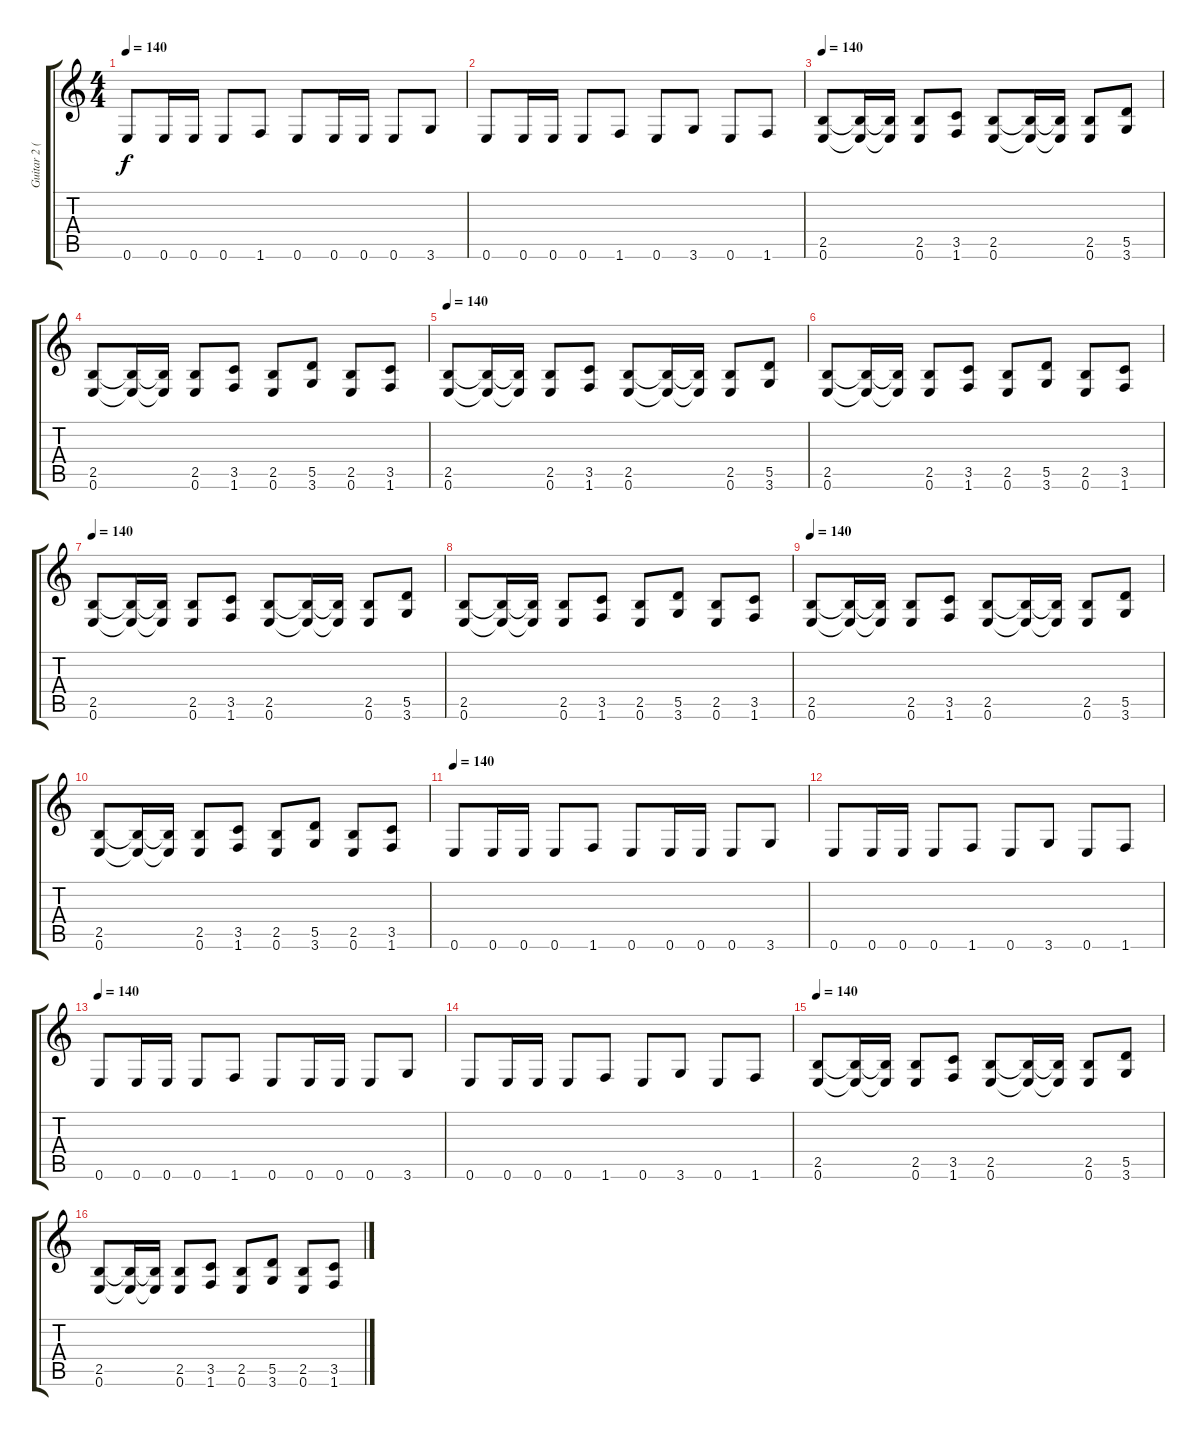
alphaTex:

\track ("Guitar 2 (Tommy Eriksson)" "Guitar 2 (") {instrument distortionguitar}
\staff {score tabs}
\tuning (E4 B3 G3 D3 A2 E2) {hide}
\ts (4 4)
\tempo 140
\clef g2
\ks c
0.6.8{dy f} 0.6.16 0.6.16 0.6.8 1.6.8 0.6.8 0.6.16 0.6.16 0.6.8 3.6.8 |
0.6.8 0.6.16 0.6.16 0.6.8 1.6.8 0.6.8 3.6.8 0.6.8 1.6.8 |
\tempo 140
(2.5 0.6).8 (2.5{t} 0.6{t}).16 (2.5{t} 0.6{t}).16 (2.5 0.6).8 (3.5 1.6).8 (2.5 0.6).8 (2.5{t} 0.6{t}).16 (2.5{t} 0.6{t}).16 (2.5 0.6).8 (5.5 3.6).8 |
(2.5 0.6).8 (2.5{t} 0.6{t}).16 (2.5{t} 0.6{t}).16 (2.5 0.6).8 (3.5 1.6).8 (2.5 0.6).8 (5.5 3.6).8 (2.5 0.6).8 (3.5 1.6).8 |
\tempo 140
(2.5 0.6).8 (2.5{t} 0.6{t}).16 (2.5{t} 0.6{t}).16 (2.5 0.6).8 (3.5 1.6).8 (2.5 0.6).8 (2.5{t} 0.6{t}).16 (2.5{t} 0.6{t}).16 (2.5 0.6).8 (5.5 3.6).8 |
(2.5 0.6).8 (2.5{t} 0.6{t}).16 (2.5{t} 0.6{t}).16 (2.5 0.6).8 (3.5 1.6).8 (2.5 0.6).8 (5.5 3.6).8 (2.5 0.6).8 (3.5 1.6).8 |
\tempo 140
(2.5 0.6).8 (2.5{t} 0.6{t}).16 (2.5{t} 0.6{t}).16 (2.5 0.6).8 (3.5 1.6).8 (2.5 0.6).8 (2.5{t} 0.6{t}).16 (2.5{t} 0.6{t}).16 (2.5 0.6).8 (5.5 3.6).8 |
(2.5 0.6).8 (2.5{t} 0.6{t}).16 (2.5{t} 0.6{t}).16 (2.5 0.6).8 (3.5 1.6).8 (2.5 0.6).8 (5.5 3.6).8 (2.5 0.6).8 (3.5 1.6).8 |
\tempo 140
(2.5 0.6).8 (2.5{t} 0.6{t}).16 (2.5{t} 0.6{t}).16 (2.5 0.6).8 (3.5 1.6).8 (2.5 0.6).8 (2.5{t} 0.6{t}).16 (2.5{t} 0.6{t}).16 (2.5 0.6).8 (5.5 3.6).8 |
(2.5 0.6).8 (2.5{t} 0.6{t}).16 (2.5{t} 0.6{t}).16 (2.5 0.6).8 (3.5 1.6).8 (2.5 0.6).8 (5.5 3.6).8 (2.5 0.6).8 (3.5 1.6).8 |
\tempo 140
0.6.8 0.6.16 0.6.16 0.6.8 1.6.8 0.6.8 0.6.16 0.6.16 0.6.8 3.6.8 |
0.6.8 0.6.16 0.6.16 0.6.8 1.6.8 0.6.8 3.6.8 0.6.8 1.6.8 |
\tempo 140
0.6.8 0.6.16 0.6.16 0.6.8 1.6.8 0.6.8 0.6.16 0.6.16 0.6.8 3.6.8 |
0.6.8 0.6.16 0.6.16 0.6.8 1.6.8 0.6.8 3.6.8 0.6.8 1.6.8 |
\tempo 140
(2.5 0.6).8 (2.5{t} 0.6{t}).16 (2.5{t} 0.6{t}).16 (2.5 0.6).8 (3.5 1.6).8 (2.5 0.6).8 (2.5{t} 0.6{t}).16 (2.5{t} 0.6{t}).16 (2.5 0.6).8 (5.5 3.6).8 |
(2.5 0.6).8 (2.5{t} 0.6{t}).16 (2.5{t} 0.6{t}).16 (2.5 0.6).8 (3.5 1.6).8 (2.5 0.6).8 (5.5 3.6).8 (2.5 0.6).8 (3.5 1.6).8
